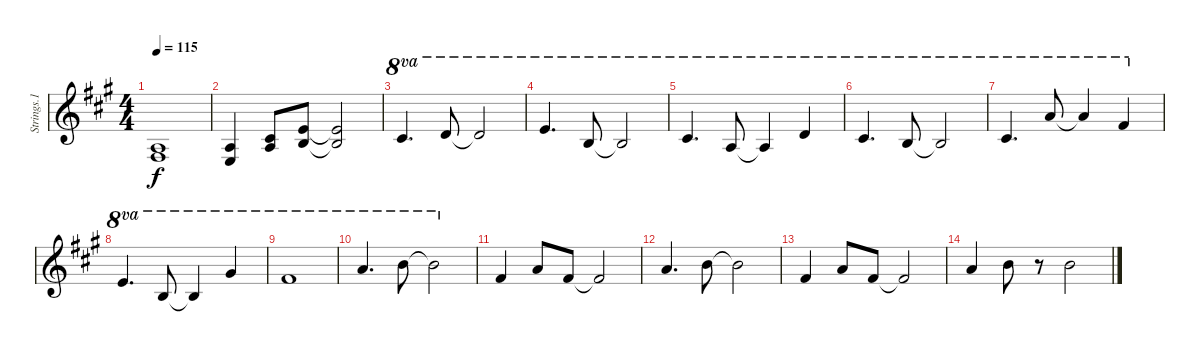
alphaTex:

\track ("Strings.1" "Strings.1") {instrument stringensemble1}
\staff {score}
\tuning (E4 B3 G3 D3 A2 E2) {hide}
\ts (4 4)
\tempo 115
\clef g2
\ks a
(2.3 4.4).1{dy f} |
(2.3 2.4).4 (2.2 2.3).8 (0.1 0.2).8 (0.1{t} 0.2{t}).2 |
9.1.4{d ot 8va} 10.1.8{ot 8va} 10.1{t}.2{ot 8va} |
12.1.4{d ot 8va} 7.1.8{ot 8va} 7.1{t}.2{ot 8va} |
9.1.4{d ot 8va} 5.1.8{ot 8va} 5.1{t}.4{ot 8va} 10.1.4{ot 8va} |
9.1.4{d ot 8va} 7.1.8{ot 8va} 7.1{t}.2{ot 8va} |
9.1.4{d ot 8va} 17.1.8{ot 8va} 17.1{t}.4{ot 8va} 14.1.4{ot 8va} |
12.1.4{d ot 8va} 7.1.8{ot 8va} 7.1{t}.4{ot 8va} 16.1.4{ot 8va} |
19.2.1{ot 8va} |
17.1.4{d ot 8va} 19.1.8{ot 8va} 19.1{t}.2{ot 8va} |
2.1.4 5.1.8 2.1.8 2.1{t}.2 |
5.1.4{d} 7.1.8 7.1{t}.2 |
2.1.4 5.1.8 2.1.8 2.1{t}.2 |
5.1.4 7.1.8 r.8 7.1.2
